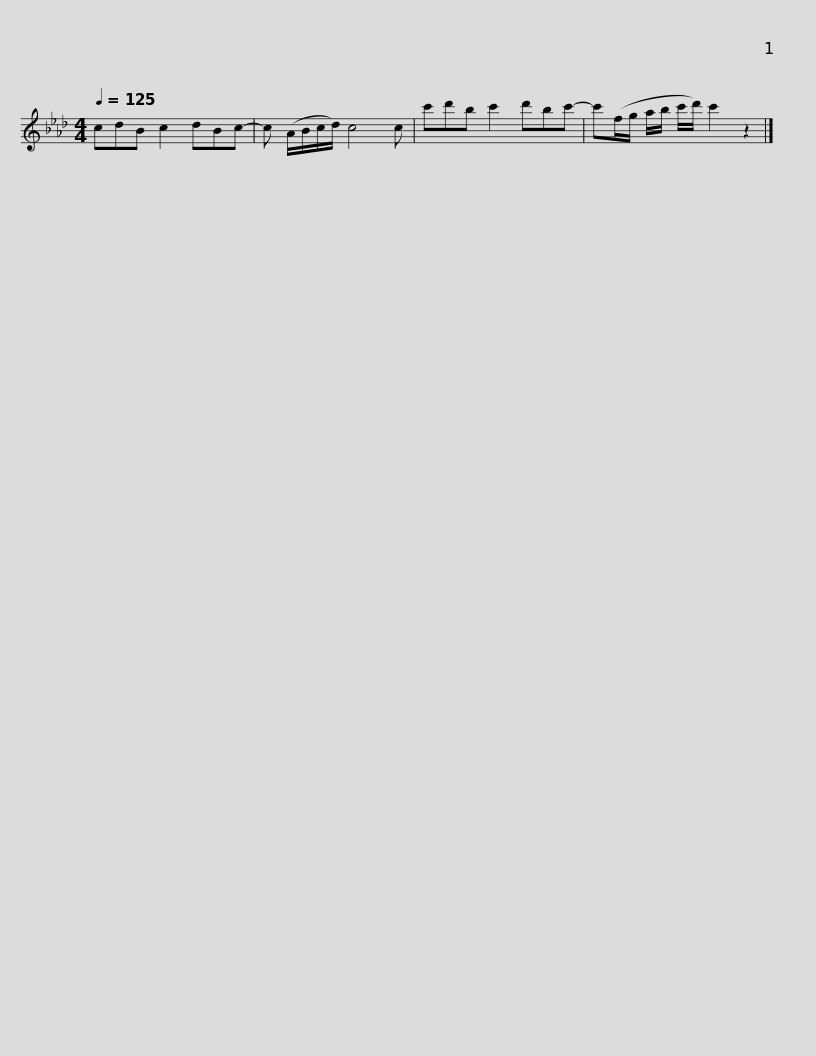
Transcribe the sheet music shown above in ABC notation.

X:1
L:1/8
Q:1/4=125
M:4/4
I:linebreak $
K:Ab
V:1 treble
V:1
 cdB c2 dBc- | c (A/B/c/d/) c4 c | c'd'b c'2 d'bc'- | c'(f/g/ a/b/ c'/d'/) c'2 z2 |] %4
